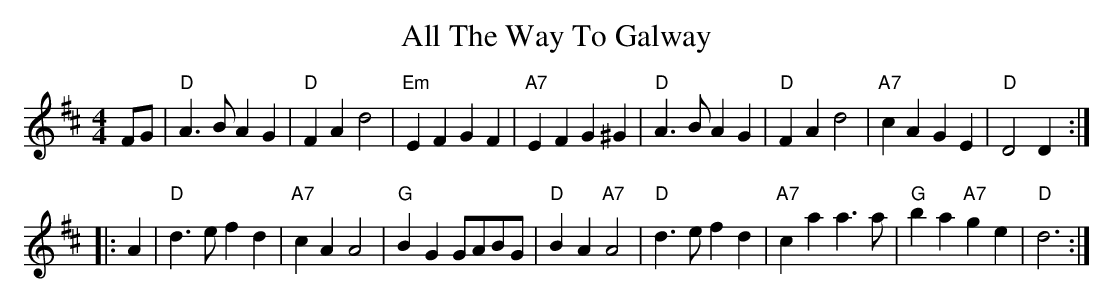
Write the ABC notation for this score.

X:1
T: All The Way To Galway
M: 4/4
L: 1/4
K: D
F/G/ |\
"D"A3/B/ AG | "D"FA d2 | "Em"EF GF | "A7"EF G^G |\
"D"A3/B/ AG | "D"FA d2 | "A7"cA GE | "D"D2 D :|
|: A |\
"D"d3/e/ fd | "A7"cA A2 | "G"BG G/A/B/G/ | "D"BA "A7"A2 |\
"D"d3/e/ fd | "A7"ca a3/a/ | "G"ba "A7"ge | "D"d3 :|
